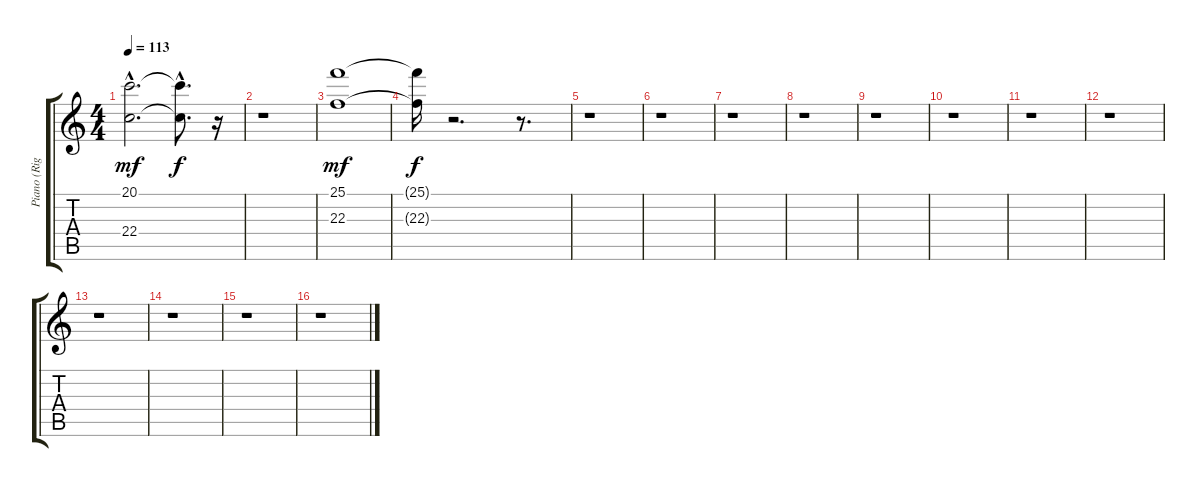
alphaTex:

\track ("Piano (Right)" "Piano (Rig") {instrument brightacousticpiano}
\staff {score tabs}
\tuning (E4 B3 G3 D3 A2 E2) {hide}
\ts (4 4)
\tempo 113
\clef g2
\ks c
(20.1{hac} 22.4{hac}).2{d dy mf} (20.1{hac t} 22.4{hac t}).8{d dy f} r.16 |
r.1 |
(25.1 22.3).1{dy mf} |
(25.1{t} 22.3{t}).16{dy f} r.2{d} r.8{d} |
r.1 |
r.1 |
r.1 |
r.1 |
r.1 |
r.1 |
r.1 |
r.1 |
r.1 |
r.1 |
r.1 |
r.1
